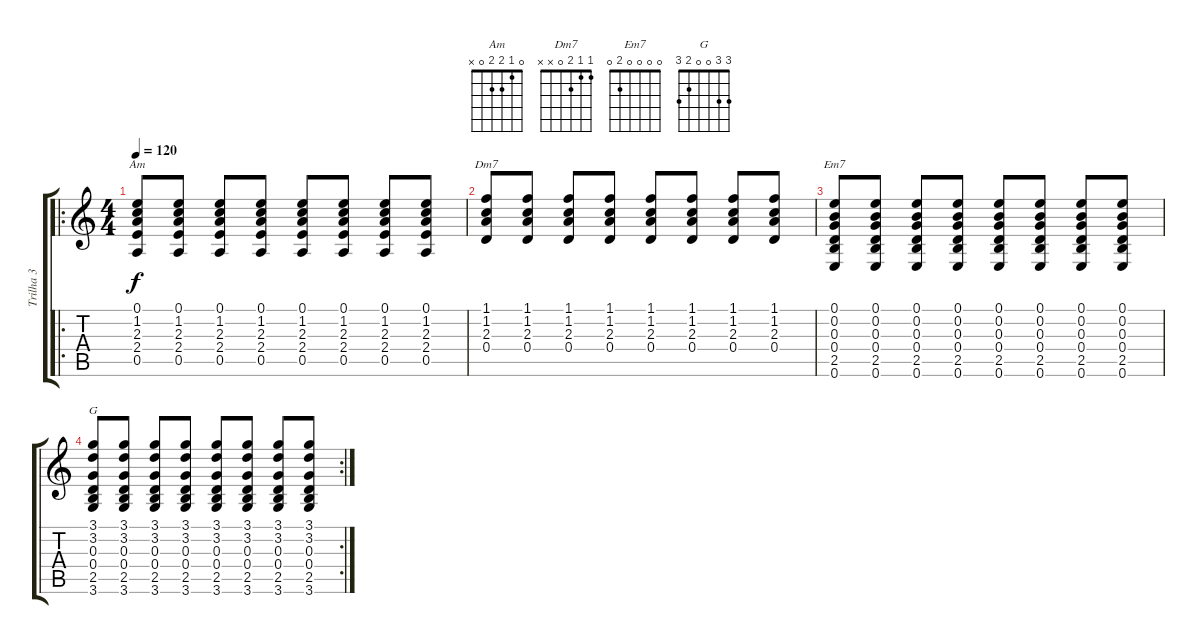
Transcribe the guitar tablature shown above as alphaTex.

\track ("Trilha 3" "Trilha 3") {instrument acousticguitarsteel}
\staff {score tabs}
\tuning (E4 B3 G3 D3 A2 E2) {hide}
\chord ("Am" 0 1 2 2 0 x)
\chord ("Dm7" 1 1 2 0 x x)
\chord ("Em7" 0 0 0 0 2 0)
\chord ("G" 3 3 0 0 2 3)
\ro
\ts (4 4)
\tempo 120
\clef g2
\ks c
(0.1 1.2 2.3 2.4 0.5).8{ch "Am" dy f} (0.1 1.2 2.3 2.4 0.5).8 (0.1 1.2 2.3 2.4 0.5).8 (0.1 1.2 2.3 2.4 0.5).8 (0.1 1.2 2.3 2.4 0.5).8 (0.1 1.2 2.3 2.4 0.5).8 (0.1 1.2 2.3 2.4 0.5).8 (0.1 1.2 2.3 2.4 0.5).8 |
(1.1 1.2 2.3 0.4).8{ch "Dm7"} (1.1 1.2 2.3 0.4).8 (1.1 1.2 2.3 0.4).8 (1.1 1.2 2.3 0.4).8 (1.1 1.2 2.3 0.4).8 (1.1 1.2 2.3 0.4).8 (1.1 1.2 2.3 0.4).8 (1.1 1.2 2.3 0.4).8 |
(0.1 0.2 0.3 0.4 2.5 0.6).8{ch "Em7"} (0.1 0.2 0.3 0.4 2.5 0.6).8 (0.1 0.2 0.3 0.4 2.5 0.6).8 (0.1 0.2 0.3 0.4 2.5 0.6).8 (0.1 0.2 0.3 0.4 2.5 0.6).8 (0.1 0.2 0.3 0.4 2.5 0.6).8 (0.1 0.2 0.3 0.4 2.5 0.6).8 (0.1 0.2 0.3 0.4 2.5 0.6).8 |
\rc 2
(3.1 3.2 0.3 0.4 2.5 3.6).8{ch "G"} (3.1 3.2 0.3 0.4 2.5 3.6).8 (3.1 3.2 0.3 0.4 2.5 3.6).8 (3.1 3.2 0.3 0.4 2.5 3.6).8 (3.1 3.2 0.3 0.4 2.5 3.6).8 (3.1 3.2 0.3 0.4 2.5 3.6).8 (3.1 3.2 0.3 0.4 2.5 3.6).8 (3.1 3.2 0.3 0.4 2.5 3.6).8
